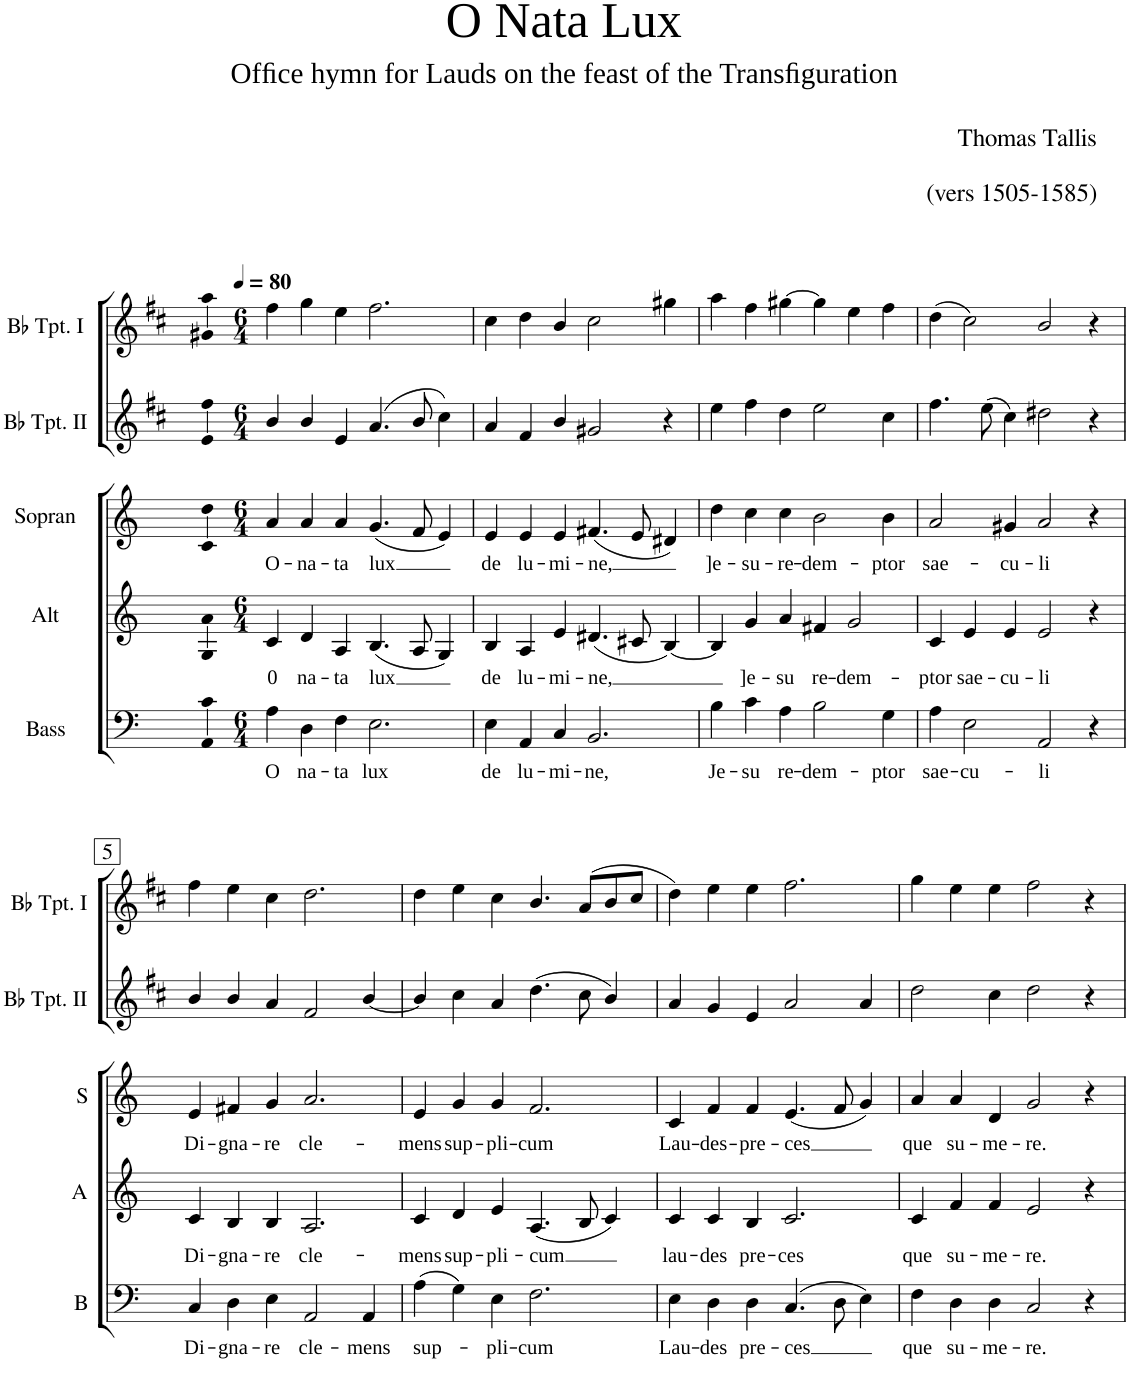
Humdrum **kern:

**kern	**text	**kern	**text	**kern	**text	**kern	**kern
*part5	*part5	*part4	*part4	*part3	*part3	*part2	*part1
*staff5	*staff5	*staff4	*staff4	*staff3	*staff3	*staff2	*staff1
*I"Bass	*	*I"Alt	*	*I"Sopran	*	*I"Bb Tpt. II	*I"Bb Tpt. I
*I'B	*	*I'A	*	*I'S	*	*I'Bb Tpt. II	*I'Bb Tpt. I
*clefF4	*	*clefG2	*	*clefG2	*	*clefG2	*clefG2
*	*	*Trd1c2	*	*	*	*Trd1c2	*Trd1c2
*k[]	*	*k[]	*	*k[]	*	*k[f#c#]	*k[f#c#]
*M6/4	*	*M6/4	*	*M6/4	*	*M6/4	*M6/4
*MM80	*	*MM80	*	*MM80	*	*MM80	*MM80
=1	=1	=1	=1	=1	=1	=1	=1
!	!LO:LY:b	!	!LO:LY:b	!	!LO:LY:b	!	!
4A\	O	4c/	0	4a/	-O-	4b/	4ff#\
!	!LO:LY:b	!	!LO:LY:b	!	!LO:LY:b	!	!
4D\	na-	4d/	na-	4a/	-na-	4b/	4gg\
!	!LO:LY:b	!	!LO:LY:b	!	!LO:LY:b	!	!
4F\	-ta	4A/	-ta	4a/	-ta	4e/	4ee\
!	!LO:LY:b	!	!LO:LY:b	!	!LO:LY:b	!	!
2.E\	lux	(4.B/	lux	(4.g/	lux	(4.a/	2.ff#\
.	.	8A/	.	8f/	.	8b/	.
.	.	4G/)	.	4e/)	.	4cc#\)	.
=2	=2	=2	=2	=2	=2	=2	=2
!	!LO:LY:b	!	!LO:LY:b	!	!LO:LY:b	!	!
4E\	de	4B/	de	4e/	de	4a/	4cc#\
!	!LO:LY:b	!	!LO:LY:b	!	!LO:LY:b	!	!
4AA/	lu-	4A/	lu-	4e/	lu-	4f#/	4dd\
!	!LO:LY:b	!	!LO:LY:b	!	!LO:LY:b	!	!
4C/	-mi-	4e/	-mi-	4e/	-mi-	4b/	4b/
!	!LO:LY:b	!	!LO:LY:b	!	!LO:LY:b	!	!
2.BB/	-ne,	(<4.d#X/	-ne,	(<4.f#X/	-ne,	2g#X/	2cc#\
.	.	8c#X/	.	8e/	.	.	.
.	.	[4B/)	.	4d#X/)	.	4r	4gg#X\
=3	=3	=3	=3	=3	=3	=3	=3
!	!LO:LY:b	!	!	!	!LO:LY:b	!	!
4B\	Je-	4B/]	.	4dd\	]e-	4ee\	4aa\
!	!LO:LY:b	!	!LO:LY:b	!	!LO:LY:b	!	!
4c\	-su	4g/	]e-	4cc\	-su-	4ff#\	4ff#\
!	!LO:LY:b	!	!LO:LY:b	!	!LO:LY:b	!	!
4A\	re-	4a/	-su	4cc\	-re-	4dd\	[4gg#X\
!	!LO:LY:b	!	!LO:LY:b	!	!LO:LY:b	!	!
2B\	-dem-	4f#X/	re-	2b\	-dem-	2ee\	4gg#\]
!	!	!	!LO:LY:b	!	!	!	!
.	.	2g/	-dem-	.	.	.	4ee\
!	!LO:LY:b	!	!	!	!LO:LY:b	!	!
4G\	-ptor	.	.	4b\	-ptor	4cc#\	4ff#\
=4	=4	=4	=4	=4	=4	=4	=4
!	!LO:LY:b	!	!LO:LY:b	!	!LO:LY:b	!	!
4A\	sae-	4c/	-ptor	2a/	sae-	4.ff#\	(>4dd\
!	!LO:LY:b	!	!LO:LY:b	!	!	!	!
2E\	-cu-	4e/	sae-	.	.	.	2cc#\)
.	.	.	.	.	.	(>8ee\	.
!	!	!	!LO:LY:b	!	!LO:LY:b	!	!
.	.	4e/	-cu-	4g#X/	-cu-	4cc#\)	.
!	!LO:LY:b	!	!LO:LY:b	!	!LO:LY:b	!	!
2AA/	-li	2e/	-li	2a/	-li	2dd#X\	2b/
4r	.	4r	.	4r	.	4r	4r
!!LO:LB:g=z
=5	=5	=5	=5	=5	=5	=5	=5
!	!LO:LY:b	!	!LO:LY:b	!	!LO:LY:b	!	!
4C/	Di-	4c/	Di-	4e/	Di-	4b/	4ff#\
!	!LO:LY:b	!	!LO:LY:b	!	!LO:LY:b	!	!
4D\	-gna-	4B/	-gna-	4f#X/	-gna-	4b/	4ee\
!	!LO:LY:b	!	!LO:LY:b	!	!LO:LY:b	!	!
4E\	-re	4B/	-re	4g/	-re	4a/	4cc#\
!	!LO:LY:b	!	!LO:LY:b	!	!LO:LY:b	!	!
2AA/	cle-	2.A/	cle-	2.a/	cle-	2f#/	2.dd\
!	!LO:LY:b	!	!	!	!	!	!
4AA/	-mens	.	.	.	.	[4b/	.
=6	=6	=6	=6	=6	=6	=6	=6
!	!LO:LY:b	!	!LO:LY:b	!	!LO:LY:b	!	!
(>4A\	sup-	4c/	-mens	4e/	-mens	4b/]	4dd\
!	!	!	!LO:LY:b	!	!LO:LY:b	!	!
4G\)	.	4d/	sup-	4g/	sup-	4cc#\	4ee\
!	!LO:LY:b	!	!LO:LY:b	!	!LO:LY:b	!	!
4E\	-pli-	4e/	-pli-	4g/	-pli-	4a/	4cc#\
!	!LO:LY:b	!	!LO:LY:b	!	!LO:LY:b	!	!
2.F\	-cum	(<4.A/	-cum	2.f/	-cum	(>4.dd\	4.b/
.	.	8B/	.	.	.	8cc#\	(>8a/L
.	.	4c/)	.	.	.	4b/)	8b/
.	.	.	.	.	.	.	8cc#/J
=7	=7	=7	=7	=7	=7	=7	=7
!	!LO:LY:b	!	!LO:LY:b	!	!LO:LY:b	!	!
4E\	Lau-	4c/	lau-	4c/	Lau-	4a/	4dd\)
!	!LO:LY:b	!	!LO:LY:b	!	!LO:LY:b	!	!
4D\	-des	4c/	-des	4f/	-des-	4g/	4ee\
!	!LO:LY:b	!	!LO:LY:b	!	!LO:LY:b	!	!
4D\	pre-	4B/	pre-	4f/	-pre-	4e/	4ee\
!	!LO:LY:b	!	!LO:LY:b	!	!LO:LY:b	!	!
(>4.C/	-ces	2.c/	-ces	(<4.e/	-ces	2a/	2.ff#\
8D\	.	.	.	8f/	.	.	.
4E\)	.	.	.	4g/)	.	4a/	.
=8	=8	=8	=8	=8	=8	=8	=8
!	!LO:LY:b	!	!LO:LY:b	!	!LO:LY:b	!	!
4F\	que	4c/	que	4a/	que	2dd\	4gg\
!	!LO:LY:b	!	!LO:LY:b	!	!LO:LY:b	!	!
4D\	su-	4f/	su-	4a/	su-	.	4ee\
!	!LO:LY:b	!	!LO:LY:b	!	!LO:LY:b	!	!
4D\	-me-	4f/	-me-	4d/	-me-	4cc#\	4ee\
!	!LO:LY:b	!	!LO:LY:b	!	!LO:LY:b	!	!
2C/	-re.	2e/	-re.	2g/	-re.	2dd\	2ff#\
4r	.	4r	.	4r	.	4r	4r
=	=	=	=	=	=	=	=
*-	*-	*-	*-	*-	*-	*-	*-
